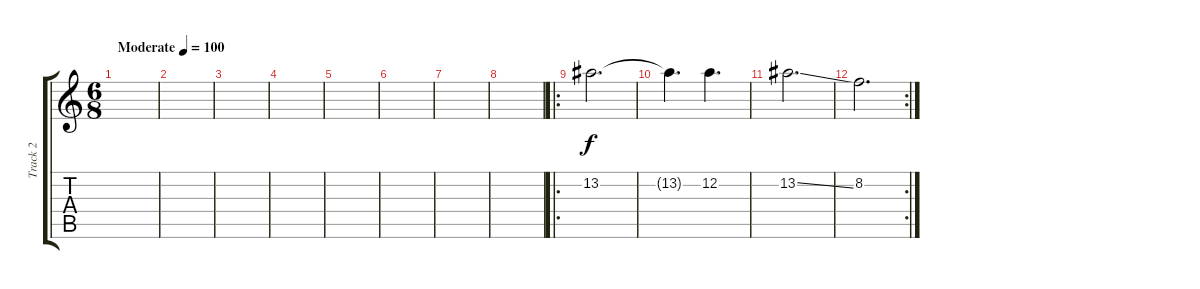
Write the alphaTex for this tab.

\track ("Track 2" "Track 2") {instrument distortionguitar}
\staff {score tabs}
\tuning (D4 A3 F3 C3 G2 D2) {hide}
\ts (6 8)
\tempo (100 "Moderate")
\clef g2
\ks c
|
|
|
|
|
|
|
|
\ro
13.2.2{d} |
13.2{t}.4{d} 12.2.4{d} |
13.2{ss}.2{d} |
\rc 2
8.2.2{d}
